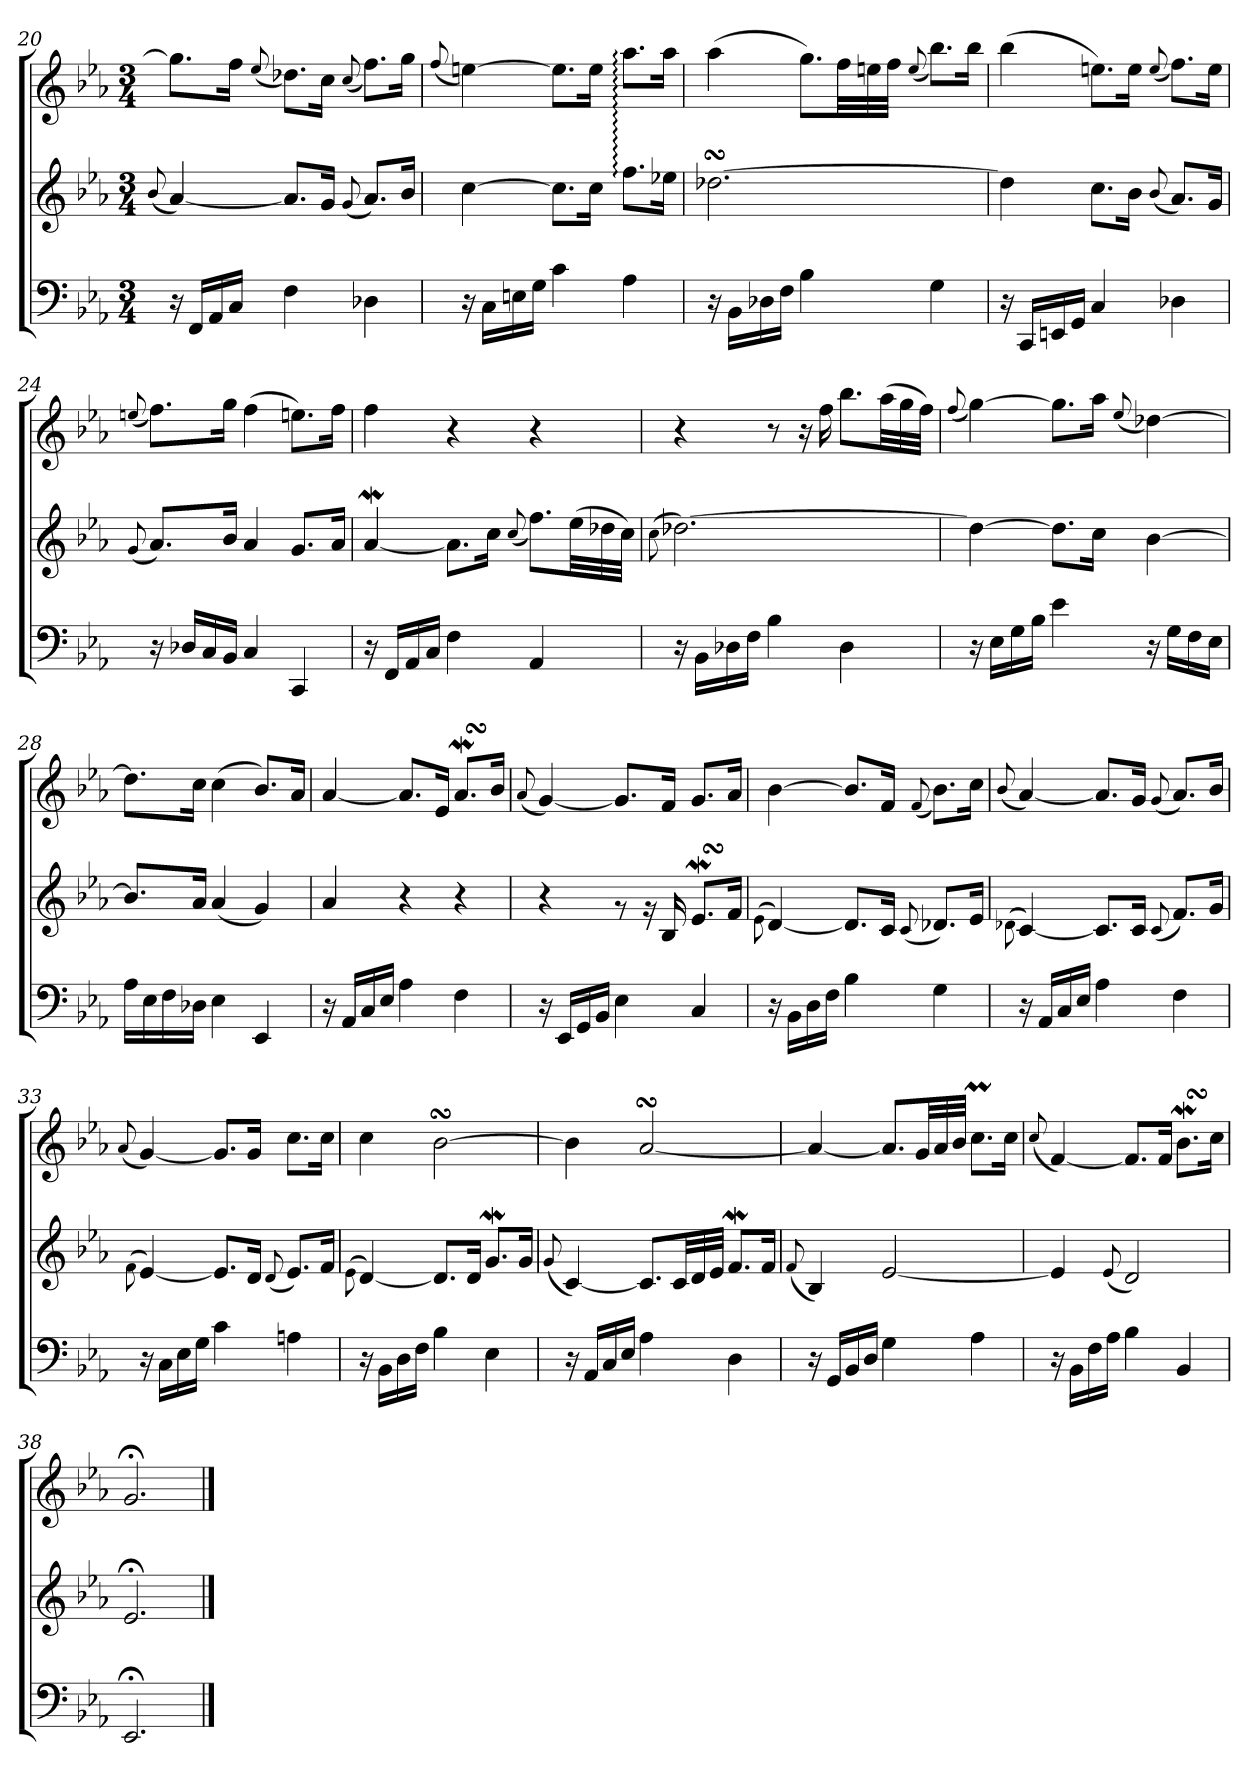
**kern	**kern	**kern
*part3	*part2	*part1
*staff3	*staff2	*staff1
*clefF4	*clefG2	*clefG2
*k[b-e-a-]	*k[b-e-a-]	*k[b-e-a-]
*M3/4	*M3/4	*M3/4
=20	=20	=20
.	(8qqb-	.
16r	[4a-)	8.ggL]
16FFLL	.	.
16AA-	.	.
16CJJ	.	16ffJk
.	.	(8qqee-
4F	8.a-L]	8.dd-XL)
.	16gJk	16ccJk
.	(8qqg	(8qqcc
4D-X	8.a-L)	8.ffL)
.	16b-Jk	16ggJk
=21	=21	=21
.	.	(8qqff/
16r	[4cc	[4een)
16CLL	.	.
16En	.	.
16GJJ	.	.
4c	8.ccL]	8.eeL]
.	16ccJk	16eeJk
4A-	8.ff::L	8.aa-::L
.	16ee-XJk	16aa-Jk
=22	=22	=22
16r	[2.dd-XsSSs	(4aa-
16BB-LL	.	.
16D-X	.	.
16FJJ	.	.
4B-	.	8.ggL)
*	*	*Xtuplet
.	.	48ffLL
.	.	48een
.	.	48ffJJJ
.	.	(8qqee
4G	.	8.bb-L)
.	.	16bb-Jk
=23	=23	=23
16r	4dd-]	(4bb-
16CCLL	.	.
16EEn	.	.
16GGJJ	.	.
4C	8.ccL	8.eenL)
.	16b-Jk	16eeJk
.	(8qqb-	(8qqee
4D-X	8.a-L)	8.ffL)
.	16gJk	16eeJk
=24	=24	=24
.	(8qqg	(8qqeen
16r	8.a-L)	8.ffL)
16D-XLL	.	.
16C	.	.
16BB-JJ	16b-Jk	16ggJk
4C	4a-	(4ff
4CC	8.gL	8.eenL)
.	16a-Jk	16ffJk
=25	=25	=25
16r	[4a-w	4ff
16FFLL	.	.
16AA-	.	.
16CJJ	.	.
4F	8.a-L]	4r
.	16ccJk	.
.	(8qqcc	.
4AA-	8.ffL)	4r
*	*Xtuplet	*
.	(48ee-LL	.
.	48dd-X	.
.	48ccJJJ)	.
=26	=26	=26
.	(8qqcc\	.
16r	[2.dd-X)	4r
16BB-LL	.	.
16D-X	.	.
16FJJ	.	.
4B-	.	8r
.	.	16r
.	.	16ff
4D-	.	8.bb-L
.	.	(48aa-LL
.	.	48gg
.	.	48ffJJJ)
=27	=27	=27
.	.	(8qqff/
16r	4dd-_	[4gg)
16E-LL	.	.
16G	.	.
16B-JJ	.	.
4e-	8.dd-L]	8.ggL]
.	16ccJk	16aa-Jk
.	.	(8qqee-
16r	[4b-	[4dd-X)
16GLL	.	.
16F	.	.
16E-JJ	.	.
=28	=28	=28
16A-LL	8.b-L]	8.dd-L]
16E-	.	.
16F	.	.
16D-XJJ	16a-Jk	16ccJk
4E-	(4a-	(4cc
4EE-	4g)	8.b-L)
.	.	16a-Jk
=29	=29	=29
16r	4a-	[4a-
16AA-LL	.	.
16C	.	.
16E-JJ	.	.
4A-	4r	8.a-L]
.	.	16e-Jk
4F	4r	8.a-wSSsL
.	.	16b-Jk
=30	=30	=30
.	.	(8qqa-/
16r	4r	[4g)
16EE-LL	.	.
16GG	.	.
16BB-JJ	.	.
4E-	8rg	8.gL]
.	16rg	.
.	16B-	16fJk
4C	8.e-wSSsL	8.gL
.	16fJk	16a-Jk
=31	=31	=31
.	(8qqe-\	.
16r	[4d)	[4b-
16BB-LL	.	.
16D	.	.
16FJJ	.	.
4B-	8.dL]	8.b-L]
.	16cJk	16fJk
.	(8qqc	(8qqf
4G	8.d-XL)	8.b-L)
.	16e-Jk	16ccJk
=32	=32	=32
.	(8qqd-X\	(8qqb-/
16r	[4c)	[4a-)
16AA-LL	.	.
16C	.	.
16E-JJ	.	.
4A-	8.cL]	8.a-L]
.	16cJk	16gJk
.	(8qqc	(8qqg
4F	8.fL)	8.a-L)
.	16gJk	16b-Jk
=33	=33	=33
.	(8qqf\	(8qqa-/
16r	[4e-)	[4g)
16CLL	.	.
16E-	.	.
16GJJ	.	.
4c	8.e-L]	8.gL]
.	16dJk	16gJk
.	(8qqd	.
4An	8.e-L)	8.ccL
.	16fJk	16ccJk
=34	=34	=34
.	(8qqe-\	.
16r	[4d)	4cc
16BB-LL	.	.
16D	.	.
16FJJ	.	.
4B-	8.dL]	[2b-sSSS
.	16dJk	.
4E-	8.gWL	.
.	16gJk	.
=35	=35	=35
.	(8qqg	.
16r	[4c)	4b-]
16AA-LL	.	.
16C	.	.
16E-JJ	.	.
4A-	8.cL]	[2a-sSSs
.	48cLL	.
.	48d	.
.	48e-JJJ	.
4D	8.fWL	.
.	16fJk	.
=36	=36	=36
.	(8qqf	.
16r	4B-)	4a-_
16GGLL	.	.
16BB-	.	.
16DJJ	.	.
4G	[2e-	8.a-L]
.	.	48gLL
.	.	48a-
.	.	48b-JJJ
4A-	.	8.ccML
.	.	16ccJk
=37	=37	=37
.	.	(8qqcc
16r	4e-]	[4f)
16BB-LL	.	.
16F	.	.
16A-JJ	.	.
.	(8qqe-	.
4B-	2d)	8.fL]
.	.	16fJk
4BB-	.	8.b-WSSSL
.	.	16ccJk
=38	=38	=38
2.EE-;<	2.e-;<	2.g;<
==	==	==
*-	*-	*-
